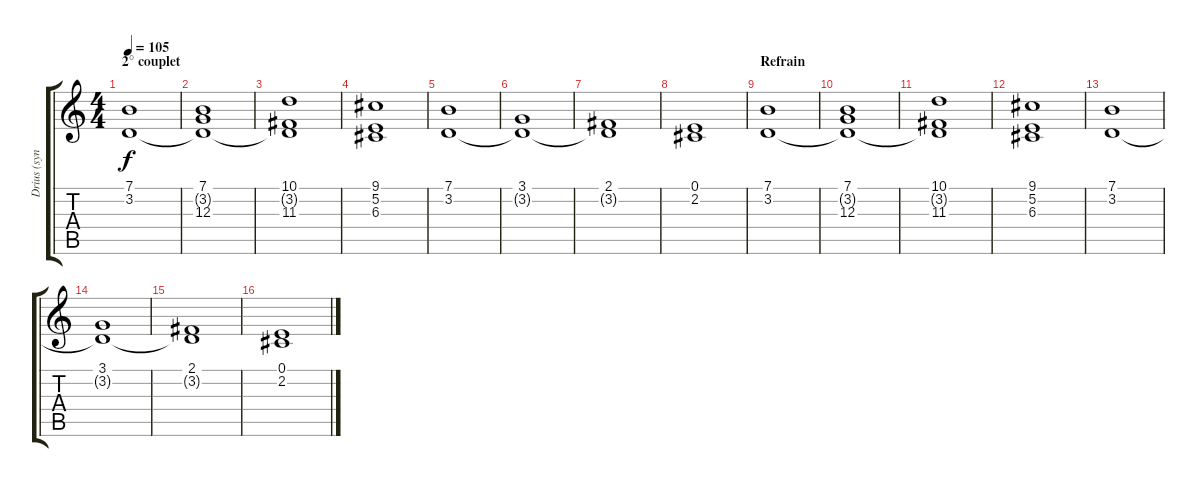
\track ("Drius (synthé)" "Drius (syn") {instrument stringensemble2}
\staff {score tabs}
\tuning (E4 B3 G3 D3 A2 E2) {hide}
\ts (4 4)
\section ("" "2° couplet")
\tempo 105
\clef g2
\ks c
(7.1 3.2).1{dy f} |
(7.1 3.2{t} 12.3).1 |
(10.1 3.2{t} 11.3).1 |
(9.1 5.2 6.3).1 |
(7.1 3.2).1 |
(3.1 3.2{t}).1 |
(2.1 3.2{t}).1 |
(0.1 2.2).1 |
\section ("" "Refrain")
(7.1 3.2).1 |
(7.1 3.2{t} 12.3).1 |
(10.1 3.2{t} 11.3).1 |
(9.1 5.2 6.3).1 |
(7.1 3.2).1 |
(3.1 3.2{t}).1 |
(2.1 3.2{t}).1 |
(0.1 2.2).1
